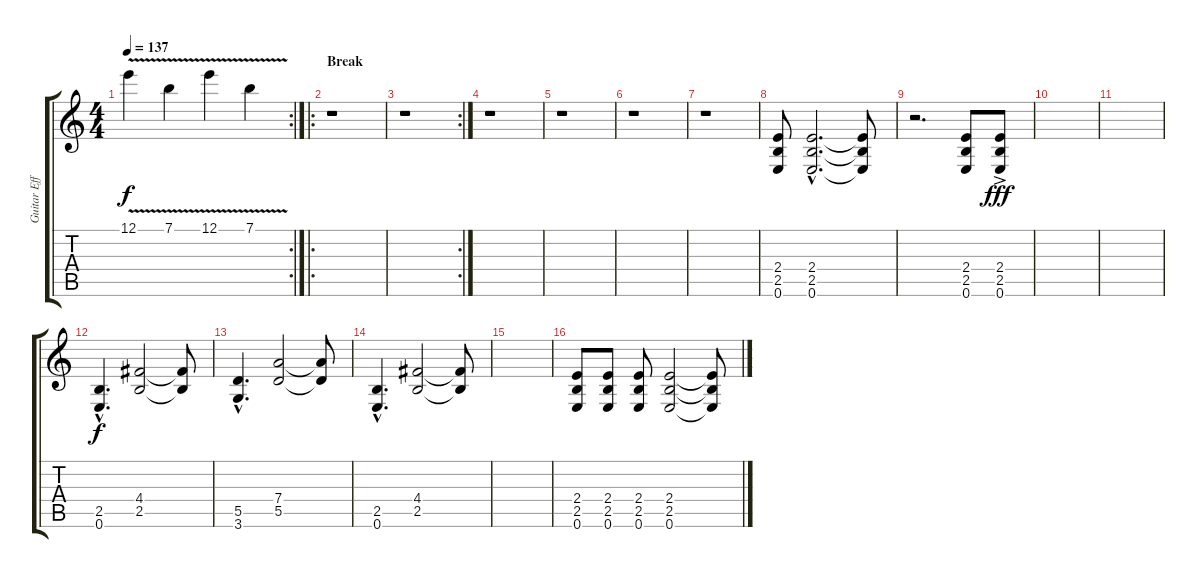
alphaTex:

\track ("Guitar Effects" "Guitar Eff") {instrument distortionguitar}
\staff {score tabs}
\tuning (E4 B3 G3 D3 A2 E2) {hide}
\rc 2
\ts (4 4)
\tempo 137
\clef g2
\ks c
12.1{v}.4{dy f} 7.1{v}.4 12.1{v}.4 7.1{v}.4 |
\ro
\section ("" "Break")
r.1 |
\rc 2
r.1 |
r.1 |
r.1 |
r.1 |
r.1 |
(2.4 2.5 0.6).8 (2.4{hac} 2.5{hac} 0.6{hac}).2{d} (2.4{t} 2.5{t} 0.6{t}).8 |
r.2{d} (2.4 2.5 0.6).8 (2.4{ac} 2.5{ac} 0.6{ac}).8{dy fff} |
|
|
(2.5{hac} 0.6{hac}).4{d dy f} (4.4 2.5).2 (4.4{t} 2.5{t}).8 |
(5.5{hac} 3.6{hac}).4{d} (7.4 5.5).2 (7.4{t} 5.5{t}).8 |
(2.5{hac} 0.6{hac}).4{d} (4.4 2.5).2 (4.4{t} 2.5{t}).8 |
|
(2.4 2.5 0.6).8 (2.4 2.5 0.6).8 (2.4 2.5 0.6).8 (2.4 2.5 0.6).2 (2.4{t} 2.5{t} 0.6{t}).8
